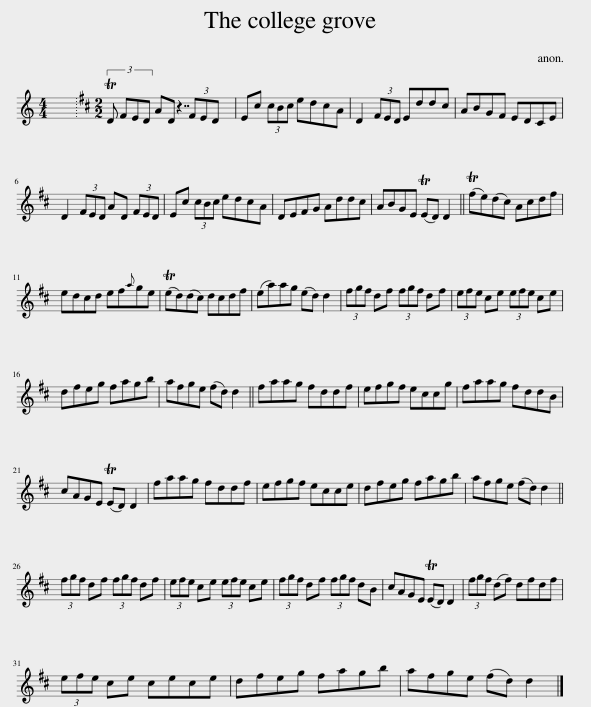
X:1
L:1/8
M:4/4
I:linebreak $
K:C
V:1 treble
V:1
 x8 |[K:D][M:2/2] (3:2:4TD FED AD (3FED x/12 | Ec (3cBc edcA | D2 (3FED Eddc | ABGF EDCE |$ %5
 D2 (3FED AD (3FED | Ec (3cBc edcA | DEFG Addc | ABGE (TED) D2 || (Tfe)(dc) Acdf |$ %10
 edcd ef{a}ge | (Ted)(dc) dcdf | (ea)ag (ed) d2 | (3fgf df (3fgf df | (3efe ce (3efe ce |$ %15
 dfeg fagb | afge (fd) d2 || faag fddf | efgf eccg | faag fddB |$ %20
 cAGE (TED) D2 | faag fddf | efgf ecce | dfeg fagb | afge (fd) d2 ||$ %25
 (3fgf df (3fgf df | (3efe ce (3efe ce | (3fgf df (3fgf dB | cAGE (TED) D2 | (3fgf (df) dfdf |$ %30
 (3efe ce cece | dfeg fagb | afge (fd) d2 |] %33
